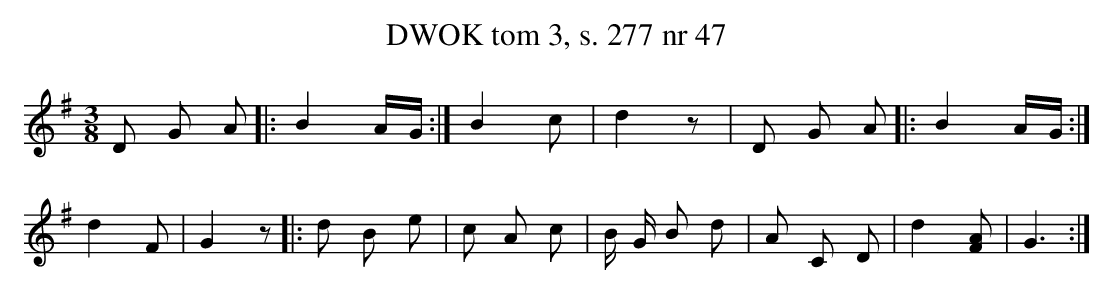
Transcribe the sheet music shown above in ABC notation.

X:1
T: DWOK tom 3, s. 277 nr 47
L: 1/16
M: 3/8
K: G
D2 G2 A2 |: B4 AG :| B4 c2 | d4 z2 | D2 G2 A2 |: B4 AG :|
d4F2 | G4 z2 |: d2 B2 e2 | c2 A2 c2 | B G B2 d2 | A2 C2 D2 | d4 [A2F2] | G6 :|
